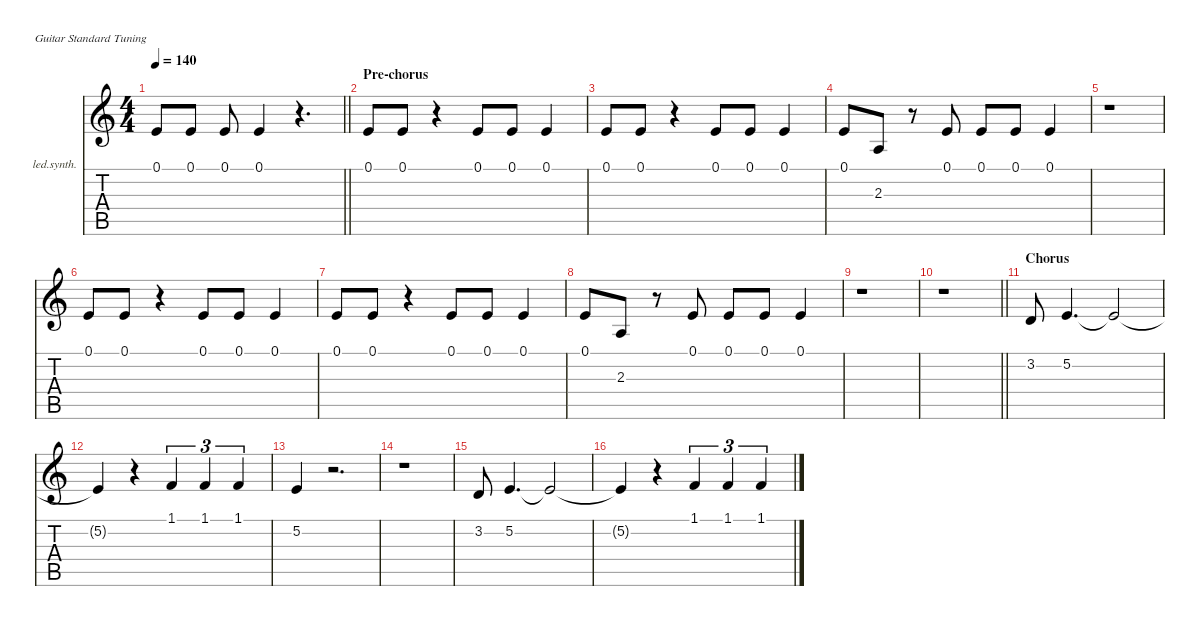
\defaultSystemsLayout 4
\hideDynamics
\bracketExtendMode nobrackets
\firstSystemTrackNameOrientation horizontal
\otherSystemsTrackNameOrientation horizontal
\track ("Voice" "led.synth.") {instrument lead6voice}
\staff {score tabs}
\tuning (E4 B3 G3 D3 A2 E2)
\ts (4 4)
\tempo 140
\clef g2
\barLineRight lightlight
\ks c
0.1.8{dy f} 0.1.8 0.1.8 0.1.4 r.4{d} |
\section ("" "Pre-chorus")
0.1.8 0.1.8 r.4 0.1.8 0.1.8 0.1.4 |
0.1.8 0.1.8 r.4 0.1.8 0.1.8 0.1.4 |
0.1.8 2.3.8 r.8 0.1.8 0.1.8 0.1.8 0.1.4 |
r.1 |
0.1.8 0.1.8 r.4 0.1.8 0.1.8 0.1.4 |
0.1.8 0.1.8 r.4 0.1.8 0.1.8 0.1.4 |
0.1.8 2.3.8 r.8 0.1.8 0.1.8 0.1.8 0.1.4 |
r.1 |
\barLineRight lightlight
r.1 |
\section ("" "Chorus")
3.2.8 5.2.4{d} 5.2{t}.2 |
5.2{t}.4 r.4 1.1.4{tu (3 2)} 1.1.4{tu (3 2)} 1.1.4{tu (3 2)} |
5.2.4 r.2{d} |
r.1 |
3.2.8 5.2.4{d} 5.2{t}.2 |
5.2{t}.4 r.4 1.1.4{tu (3 2)} 1.1.4{tu (3 2)} 1.1.4{tu (3 2)}
